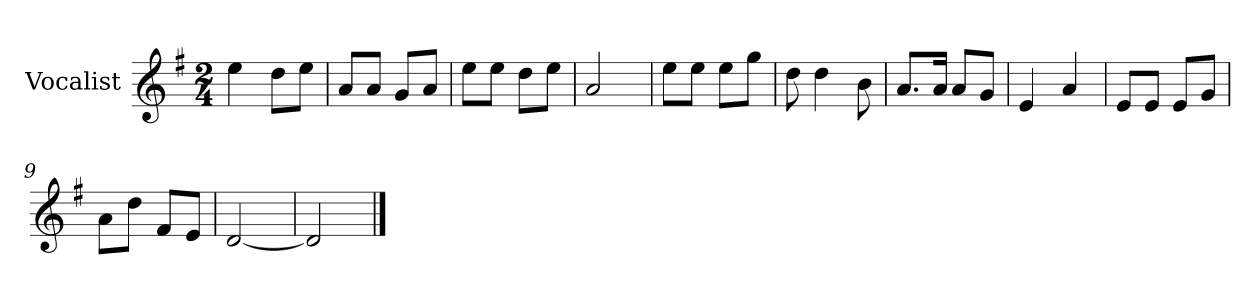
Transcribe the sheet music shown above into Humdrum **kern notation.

**kern
*part1
*staff1
*I"Vocalist
*k[f#]
*G:
*M2/4
=
4ee
8ddL
8eeJ
=1
8aL
8aJ
8gL
8aJ
=2
8eeL
8eeJ
8ddL
8eeJ
=3
2a
=4
8eeL
8eeJ
8eeL
8ggJ
=5
8dd
4dd
8b
=6
8.aL
16aJk
8aL
8gJ
=7
4e
4a
=8
8eL
8eJ
8eL
8gJ
=9
8aL
8ddJ
8f#L
8eJ
=10
[2d
=11
2d]
==
*-
